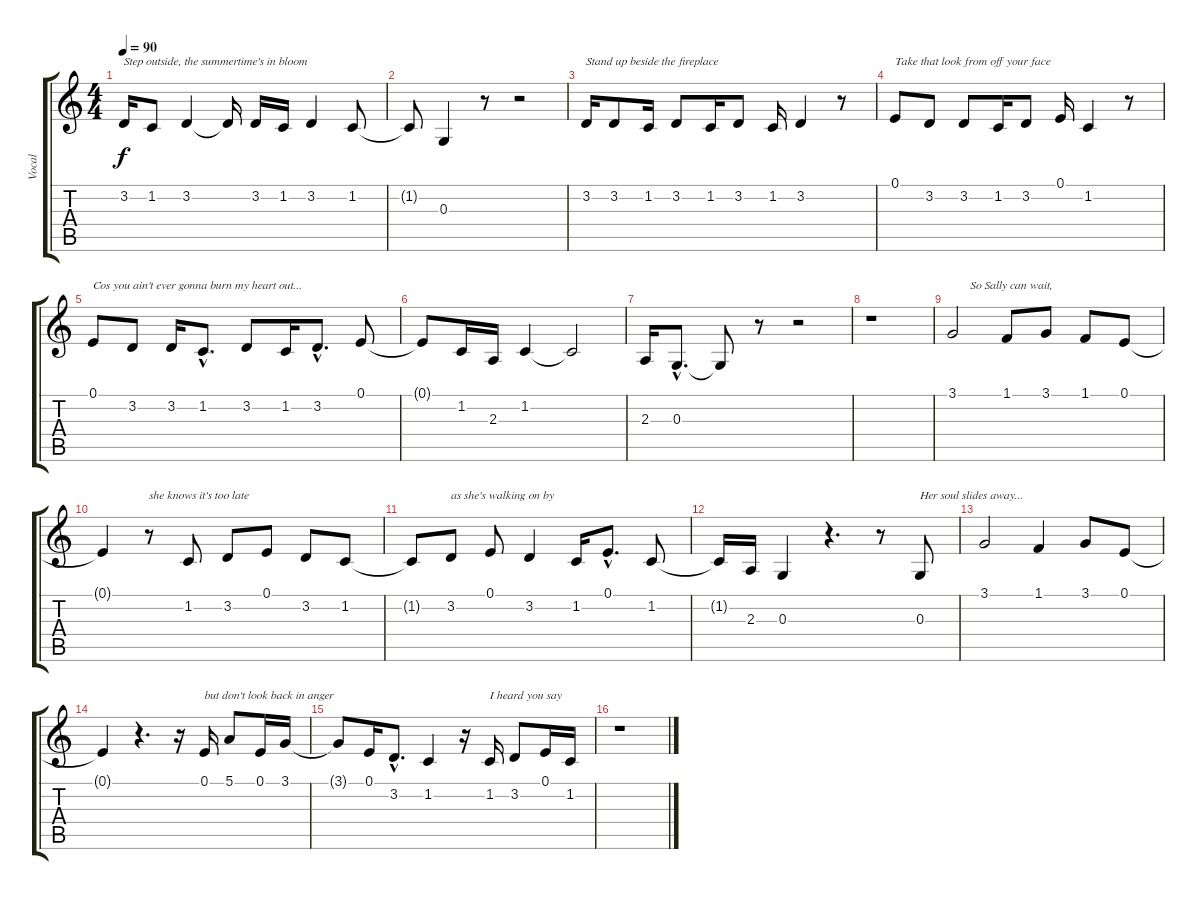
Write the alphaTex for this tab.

\track ("Vocal" "Vocal") {instrument trombone}
\staff {score tabs}
\tuning (E4 B3 G3 D3 A2 E2) {hide}
\ts (4 4)
\tempo 90
\clef g2
\ks c
3.2.16{txt "Step outside, the summertime's in bloom" dy f} 1.2.8 3.2.4 3.2{t}.16 3.2.16 1.2.16 3.2.4 1.2.8 |
1.2{t}.8 0.3.4 r.8 r.2 |
3.2.16{txt "Stand up beside the fireplace"} 3.2.8 1.2.16 3.2.8 1.2.16 3.2.8 1.2.16 3.2.4 r.8 |
0.1.8{txt "Take that look from off your face"} 3.2.8 3.2.8 1.2.16 3.2.8 0.1.16 1.2.4 r.8 |
0.1.8{txt "Cos you ain't ever gonna burn my heart out..."} 3.2.8 3.2.16 1.2{hac}.8{d} 3.2.8 1.2.16 3.2{hac}.8{d} 0.1.8 |
0.1{t}.8 1.2.16 2.3.16 1.2.4 1.2{t}.2 |
2.3.16 0.3{hac}.8{d} 0.3{t}.8 r.8 r.2 |
r.1 |
3.1.2{txt "      So Sally can wait, "} 1.1.8 3.1.8 1.1.8 0.1.8 |
0.1{t}.4 r.8{txt "she knows it's too late"} 1.2.8 3.2.8 0.1.8 3.2.8 1.2.8 |
1.2{t}.8 3.2.8{txt "as she's walking on by"} 0.1.8 3.2.4 1.2.16 0.1{hac}.8{d} 1.2.8 |
1.2{t}.16 2.3.16 0.3.4 r.4{d} r.8 0.3.8{txt "Her soul slides away..."} |
3.1.2 1.1.4 3.1.8 0.1.8 |
0.1{t}.4 r.4{d} r.16 0.1.16{txt "but don't look back in anger"} 5.1.8 0.1.16 3.1.16 |
3.1{t}.8 0.1.16 3.2{hac}.8{d} 1.2.4 r.16 1.2.16{txt "I heard you say"} 3.2.8 0.1.16 1.2.16 |
r.1
